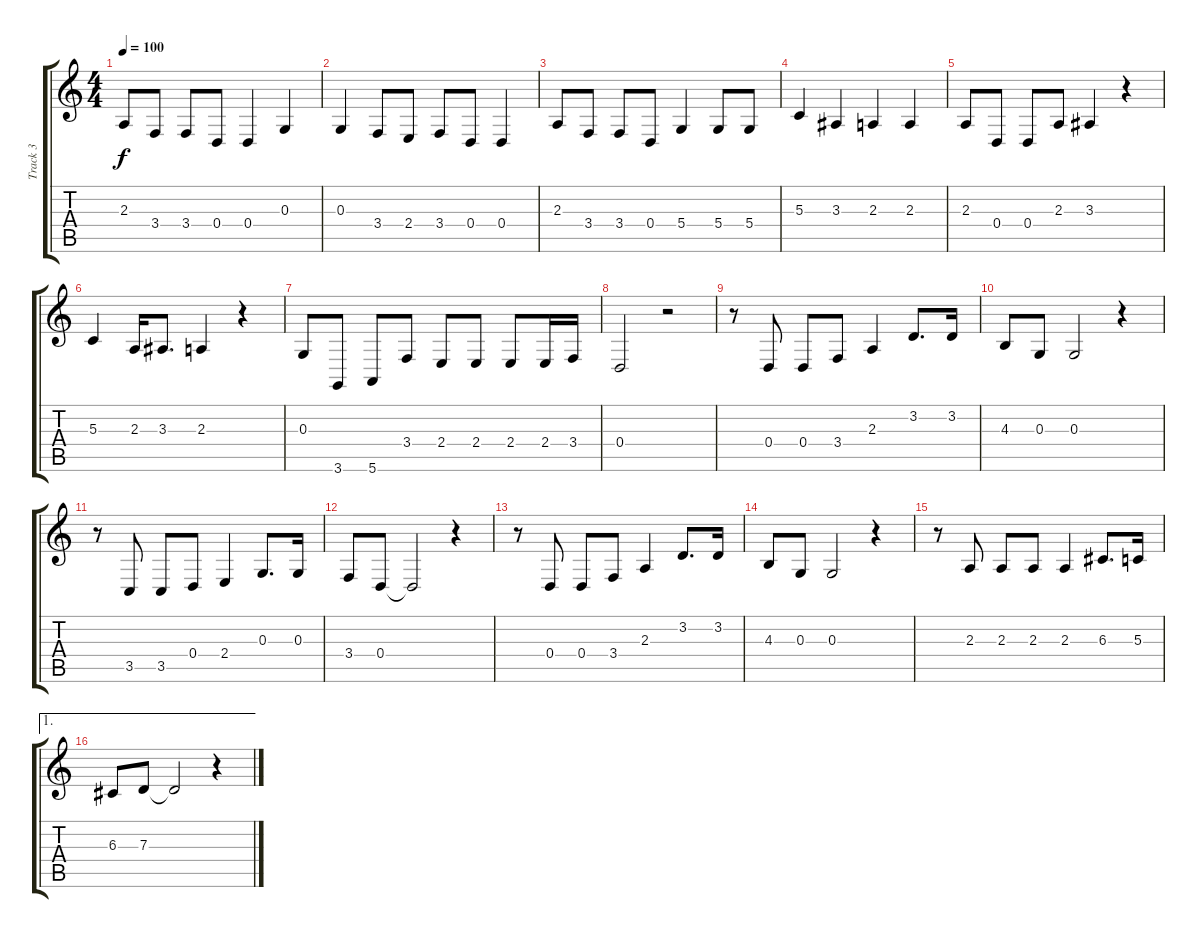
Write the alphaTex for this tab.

\track ("Track 3" "Track 3") {instrument brightacousticpiano}
\staff {score tabs}
\tuning (E4 B3 G3 D3 A2 E2) {hide}
\ts (4 4)
\tempo 100
\clef g2
\ks c
2.3.8{dy f} 3.4.8 3.4.8 0.4.8 0.4.4 0.3.4 |
0.3.4 3.4.8 2.4.8 3.4.8 0.4.8 0.4.4 |
2.3.8 3.4.8 3.4.8 0.4.8 5.4.4 5.4.8 5.4.8 |
5.3.4 3.3.4 2.3.4 2.3.4 |
2.3.8 0.4.8 0.4.8 2.3.8 3.3.4 r.4 |
5.3.4 2.3.16 3.3.8{d} 2.3.4 r.4 |
0.3.8 3.6.8 5.6.8 3.4.8 2.4.8 2.4.8 2.4.8 2.4.16 3.4.16 |
0.4.2 r.2 |
r.8 0.4.8 0.4.8 3.4.8 2.3.4 3.2.8{d} 3.2.16 |
4.3.8 0.3.8 0.3.2 r.4 |
r.8 3.5.8 3.5.8 0.4.8 2.4.4 0.3.8{d} 0.3.16 |
3.4.8 0.4.8 0.4{t}.2 r.4 |
r.8 0.4.8 0.4.8 3.4.8 2.3.4 3.2.8{d} 3.2.16 |
4.3.8 0.3.8 0.3.2 r.4 |
r.8 2.3.8 2.3.8 2.3.8 2.3.4 6.3.8{d} 5.3.16 |
\ae 1
6.3.8 7.3.8 7.3{t}.2 r.4
